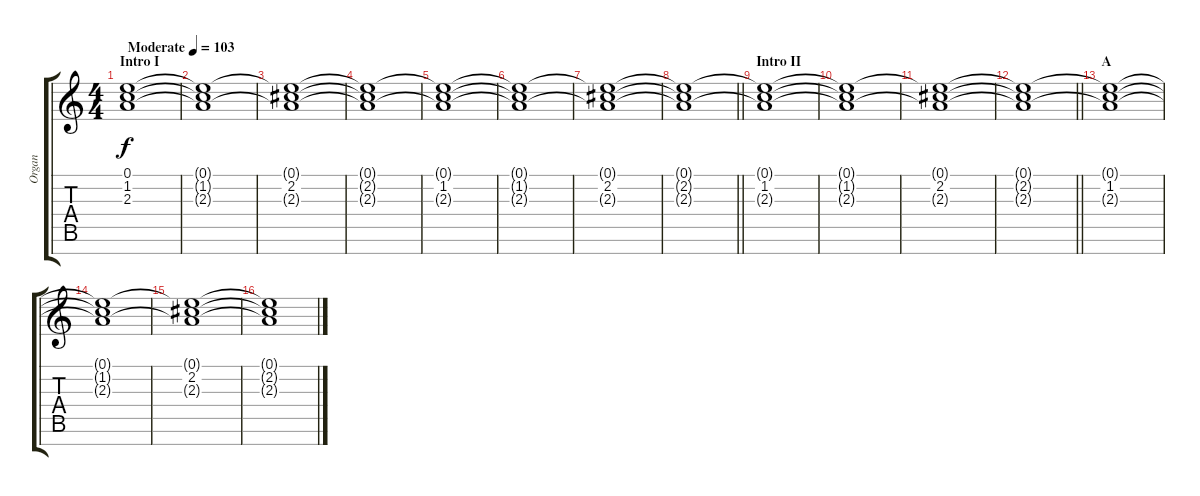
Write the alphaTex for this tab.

\track ("Organ" "Organ") {instrument drawbarorgan}
\staff {score tabs}
\tuning (E5 B4 G4 D4 A3 E3 B2) {hide}
\ts (4 4)
\section ("" "Intro I")
\tempo (103 "Moderate")
\clef g2
\ks c
(0.1 1.2 2.3).1{dy f instrument drawbarorgan} |
(0.1{t} 1.2{t} 2.3{t}).1 |
(0.1{t} 2.2 2.3{t}).1 |
(0.1{t} 2.2{t} 2.3{t}).1 |
(0.1{t} 1.2 2.3{t}).1 |
(0.1{t} 1.2{t} 2.3{t}).1 |
(0.1{t} 2.2 2.3{t}).1 |
\barLineRight lightlight
(0.1{t} 2.2{t} 2.3{t}).1 |
\section ("" "Intro II")
(0.1{t} 1.2 2.3{t}).1 |
(0.1{t} 1.2{t} 2.3{t}).1 |
(0.1{t} 2.2 2.3{t}).1 |
\barLineRight lightlight
(0.1{t} 2.2{t} 2.3{t}).1 |
\section ("" "A")
(0.1{t} 1.2 2.3{t}).1 |
(0.1{t} 1.2{t} 2.3{t}).1 |
(0.1{t} 2.2 2.3{t}).1 |
(0.1{t} 2.2{t} 2.3{t}).1
